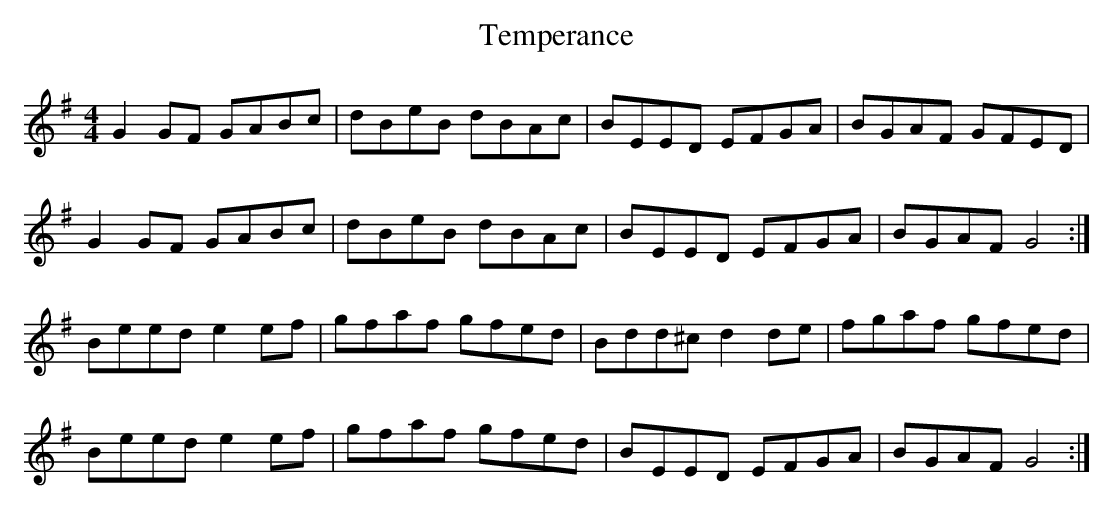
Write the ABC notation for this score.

X:1
T: Temperance
M: 4/4
L: 1/8
K: Gmaj
G2GF GABc|dBeB dBAc|BEED EFGA |BGAF GFED|
G2GF GABc|dBeB dBAc|BEED EFGA |BGAF G4:|
Beed e2ef| gfaf gfed|Bdd^c d2de|fgaf gfed|
Beed e2ef|gfaf gfed|BEED EFGA|BGAF G4:|
